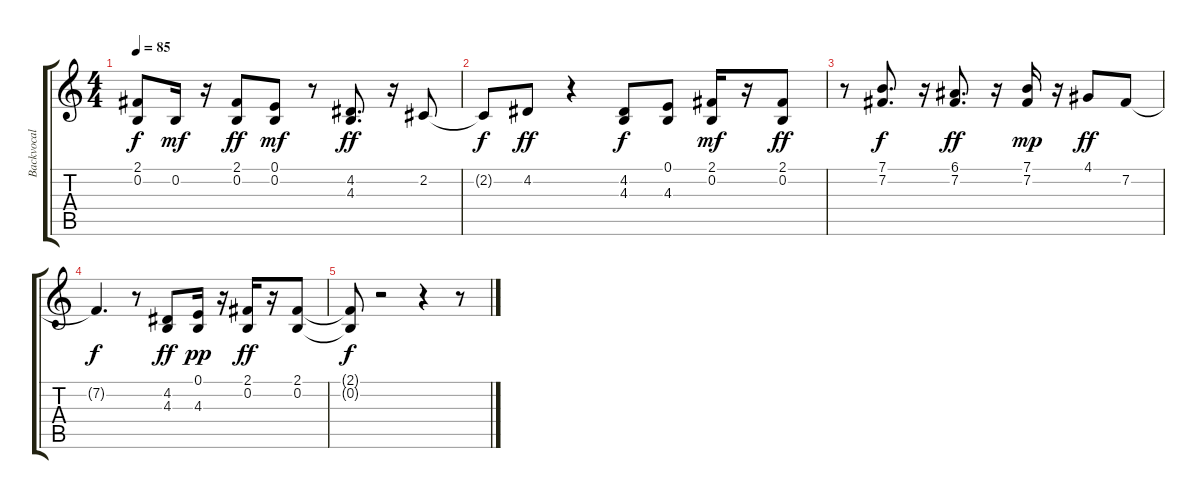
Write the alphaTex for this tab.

\track ("Backvocal" "Backvocal") {instrument fx5brightness}
\staff {score tabs}
\tuning (E4 B3 G3 D3 A2 E2) {hide}
\ts (4 4)
\tempo 85
\clef g2
\ks c
(2.1{t} 0.2{t}).8{dy f} 0.2.16{dy mf} r.16 (2.1 0.2).8{dy ff volume 12} (0.1 0.2).8{dy mf volume 12} r.8 (4.2 4.3).8{d dy ff volume 11} r.16 2.2.8{volume 10} |
2.2{t}.8{dy f} 4.2.8{dy ff volume 10} r.4 (4.2 4.3).8{dy f volume 8} (0.1 4.3).8{volume 8} (2.1 0.2).16{dy mf volume 7} r.16 (2.1 0.2).8{dy ff volume 7} |
r.8 (7.1 7.2).8{d dy f volume 6} r.16 (6.1 7.2).8{d dy ff volume 5} r.16 (7.1 7.2).16{dy mp volume 4} r.16 4.1.8{dy ff volume 4} 7.2.8{volume 3} |
7.2{t}.4{d dy f} r.8 (4.2 4.3).8{dy ff volume 1} (0.1 4.3).16{dy pp volume 1} r.16 (2.1 0.2).16{dy ff volume 0} r.16 (2.1 0.2).8 |
(2.1{t} 0.2{t}).8{dy f} r.2 r.4 r.8
